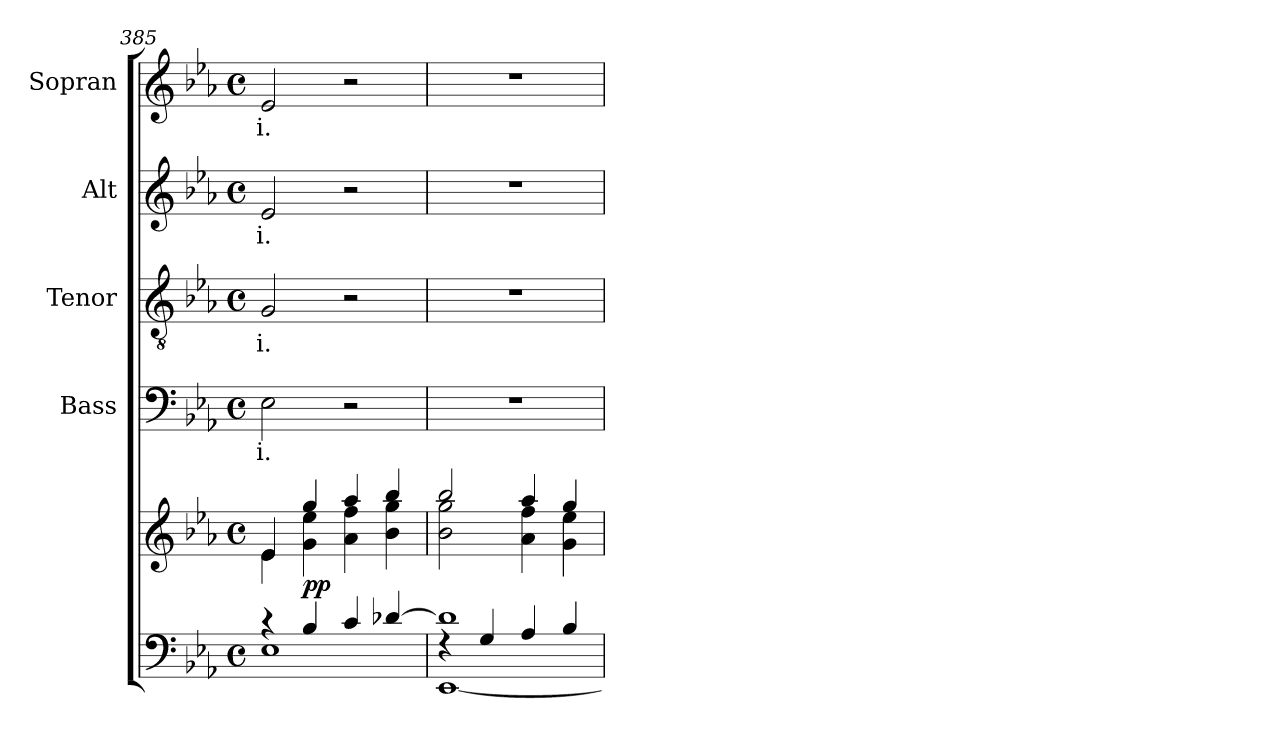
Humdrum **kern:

**kern	**kern	**dynam	**kern	**text	**kern	**text	**kern	**text	**kern	**text
*part5	*part5	*part5	*part4	*part4	*part3	*part3	*part2	*part2	*part1	*part1
*staff6	*staff5	*staff5/6	*staff4	*staff4	*staff3	*staff3	*staff2	*staff2	*staff1	*staff1
*	*	*	*I"Bass	*	*I"Tenor	*	*I"Alt	*	*I"Sopran	*
*	*	*	*I'B.	*	*I'T.	*	*I'A.	*	*I'S.	*
*clefF4	*clefG2	*	*clefF4	*	*clefGv2	*	*clefG2	*	*clefG2	*
*k[b-e-a-]	*k[b-e-a-]	*	*k[b-e-a-]	*	*k[b-e-a-]	*	*k[b-e-a-]	*	*k[b-e-a-]	*
*E-:	*E-:	*	*E-:	*	*E-:	*	*E-:	*	*E-:	*
*M4/4	*M4/4	*	*M4/4	*	*M4/4	*	*M4/4	*	*M4/4	*
*met(c)	*met(c)	*	*met(c)	*	*met(c)	*	*met(c)	*	*met(c)	*
=385	=385	=385	=385	=385	=385	=385	=385	=385	=385	=385
*^	*^	*	*	*	*	*	*	*	*	*
!	!	!	!	!	!	!LO:LY:b	!	!LO:LY:b	!	!LO:LY:b	!	!LO:LY:b
4rc	1E-	4e-/	4e-\	.	2E-\	-i.	2G/	-i.	2e-/	-i.	2e-/	-i.
!	!	!	!	!LO:DY:b	!	!	!	!	!	!	!	!
4B-/	.	4gg/	4g\ 4ee-\	pp	.	.	.	.	.	.	.	.
4c/	.	4aa-/	4a-\ 4ff\	.	2r	.	2r	.	2r	.	2r	.
[>4d-X/	.	4bb-/	4b-\ 4gg\	.	.	.	.	.	.	.	.	.
=386	=386	=386	=386	=386	=386	=386	=386	=386	=386	=386	=386	=386
*	*^	*	*	*	*	*	*	*	*	*	*	*
1d-]	[<1EE-	4rF	2bb-/	2b-\ 2gg\	.	1r	.	1r	.	1r	.	1r	.
.	.	4G/	.	.	.	.	.	.	.	.	.	.	.
.	.	4A-/	4aa-/	4a-\ 4ff\	.	.	.	.	.	.	.	.	.
.	.	4B-/	4gg/	4g\ 4ee-\	.	.	.	.	.	.	.	.	.
*v	*v	*v	*	*	*	*	*	*	*	*	*	*	*
*	*v	*v	*	*	*	*	*	*	*	*	*
=	=	=	=	=	=	=	=	=	=	=
*-	*-	*-	*-	*-	*-	*-	*-	*-	*-	*-
